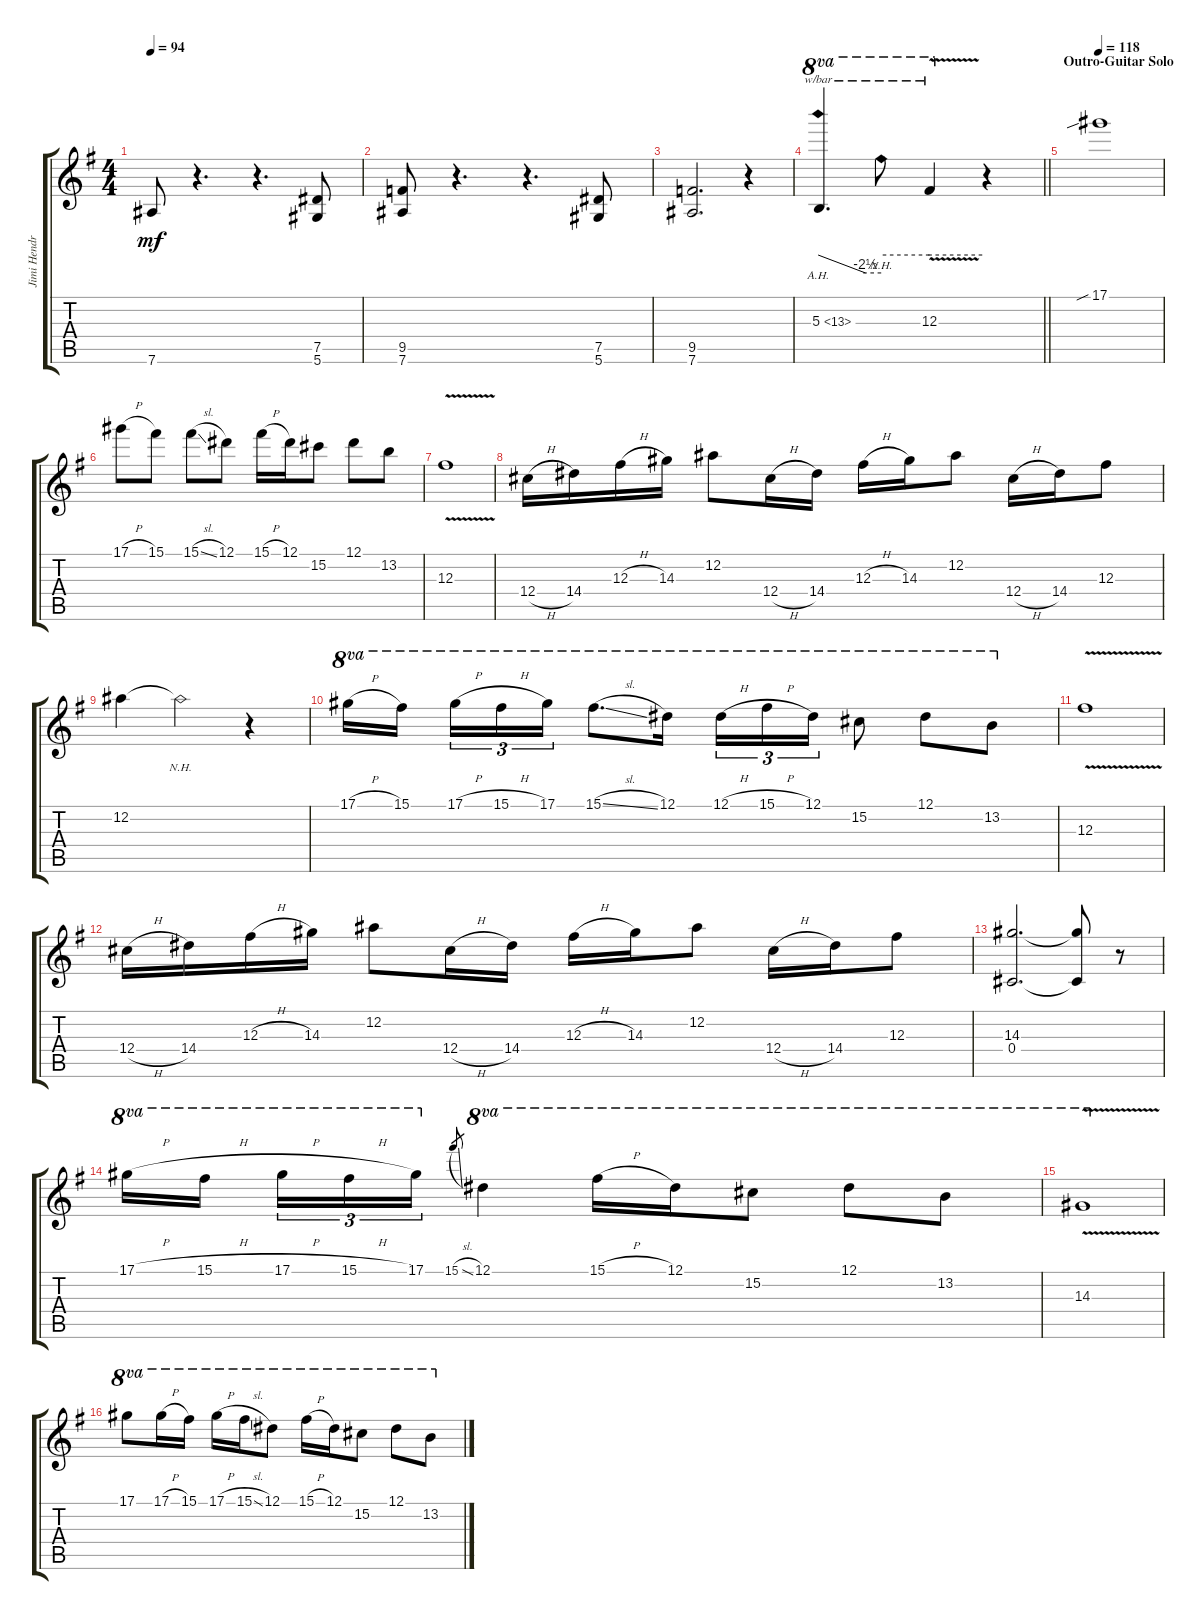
\track ("Jimi Hendrix-Overdrive (Fuzz Face) (Tune" "Jimi Hendr") {instrument overdrivenguitar}
\staff {score tabs}
\tuning (Eb4 Bb3 Gb3 Db3 Ab2 Eb2) {hide}
\ts (4 4)
\tempo 94
\clef g2
\ks g
7.6.8{dy mf} r.4{d} r.4{d} (7.5 5.6).8 |
(9.5 7.6).8 r.4{d} r.4{d} (7.5 5.6).8 |
(9.5 7.6).2{d} r.4 |
\barLineRight lightlight
5.3{ah 8}.4{d tbe (custom default 0 0 45 -10 60 -10) ot 8va} 5.3{nh t}.8{tbe (hold default 0 0 60 0) ot 8va} 12.3{v}.4{tbe (hold default 0 0 60 0) ot 8va} r.4 |
\section ("" "Outro-Guitar Solo")
\tempo 118
17.1{sib}.1 |
17.1{h}.8 15.1.8 15.1{sl}.8 12.1.8 15.1{h}.16 12.1.16 15.2.8 12.1.8 13.2.8 |
12.3{v}.1 |
12.4{h}.16 14.4.16 12.3{h}.16 14.3.16 12.2.8 12.4{h}.16 14.4.16 12.3{h}.16 14.3.16 12.2.8 12.4{h}.16 14.4.16 12.3.8 |
12.2.4 12.2{nh t}.2 r.4 |
17.1{h}.16{ot 8va} 15.1.16{ot 8va beam splitsecondary} 17.1{h}.16{tu (3 2) ot 8va} 15.1{h}.16{tu (3 2) ot 8va} 17.1.16{tu (3 2) ot 8va} 15.1{sl}.8{d ot 8va} 12.1.16{ot 8va} 12.1{h}.16{tu (3 2) ot 8va} 15.1{h}.16{tu (3 2) ot 8va} 12.1.16{tu (3 2) ot 8va} 15.2.8{ot 8va} 12.1.8{ot 8va} 13.2.8{ot 8va} |
12.3{v}.1 |
12.4{h}.16 14.4.16 12.3{h}.16 14.3.16 12.2.8 12.4{h}.16 14.4.16 12.3{h}.16 14.3.16 12.2.8 12.4{h}.16 14.4.16 12.3.8 |
(14.3 0.4).2{d} (14.3{t} 0.4{t}).8 r.8 |
17.1{h}.16{ot 8va} 15.1{h}.16{ot 8va beam splitsecondary} 17.1{h}.16{tu (3 2) ot 8va} 15.1{h}.16{tu (3 2) ot 8va} 17.1.16{tu (3 2) ot 8va} 15.1{sl}.8{gr} 12.1.4{ot 8va} 15.1{h}.16{ot 8va} 12.1.16{ot 8va} 15.2.8{ot 8va} 12.1.8{ot 8va} 13.2.8{ot 8va} |
14.3{v}.1{ot 8va} |
17.1.8{ot 8va} 17.1{h}.16{ot 8va} 15.1.16{ot 8va} 17.1{h}.16{ot 8va} 15.1{sl}.16{ot 8va} 12.1.8{ot 8va} 15.1{h}.16{ot 8va} 12.1.16{ot 8va} 15.2.8{ot 8va} 12.1.8{ot 8va} 13.2.8{ot 8va}
